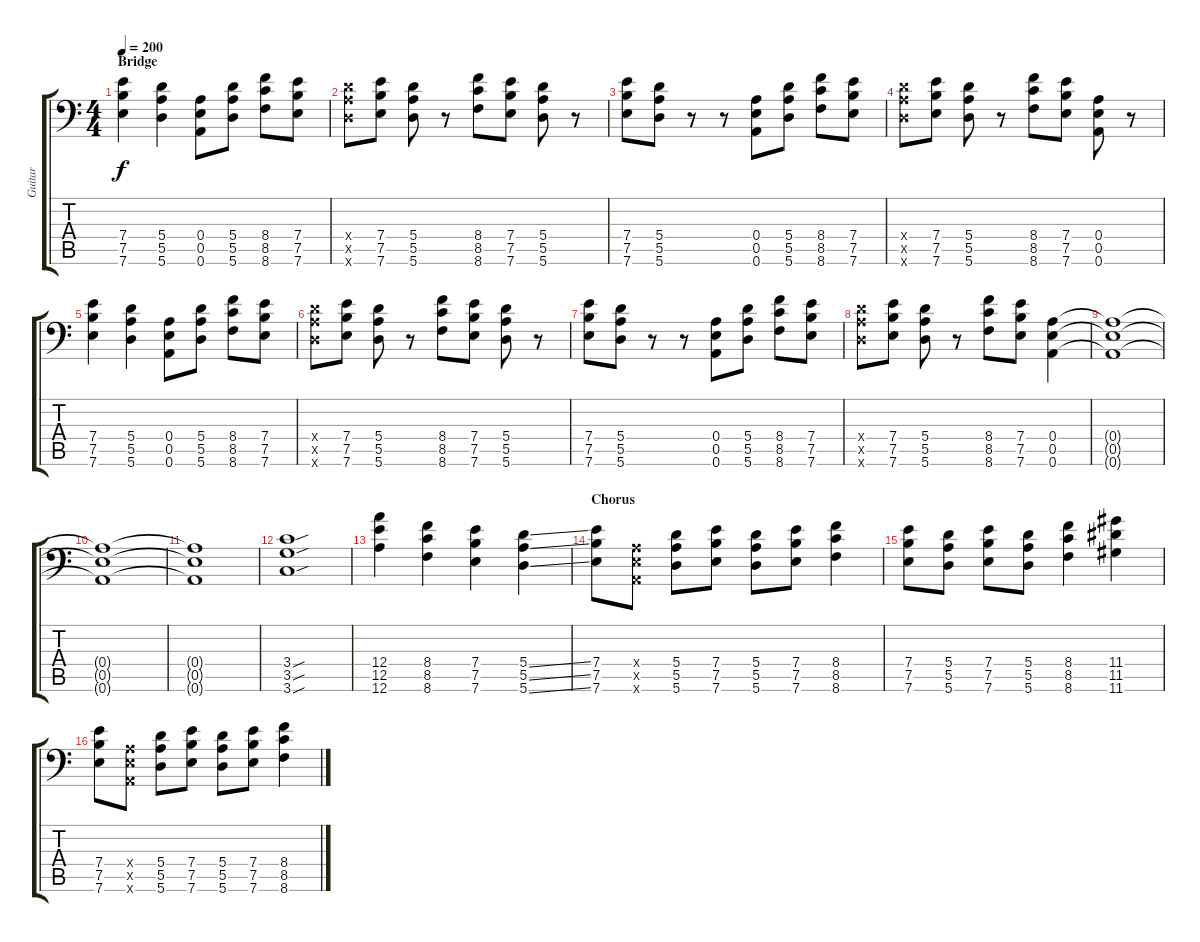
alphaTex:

\track ("Guitar" "Guitar") {instrument distortionguitar}
\staff {score tabs}
\tuning (D4 A3 F3 A2 E2 A1) {hide}
\ts (4 4)
\section ("" "Bridge")
\tempo 200
\clef f4
\ks c
(7.4 7.5 7.6).4{dy f} (5.4 5.5 5.6).4 (0.4 0.5 0.6).8 (5.4 5.5 5.6).8 (8.4 8.5 8.6).8 (7.4 7.5 7.6).8 |
(5.4{x} 5.5{x} 5.6{x}).8 (7.4 7.5 7.6).8 (5.4 5.5 5.6).8 r.8 (8.4 8.5 8.6).8 (7.4 7.5 7.6).8 (5.4 5.5 5.6).8 r.8 |
(7.4 7.5 7.6).8 (5.4 5.5 5.6).8 r.8 r.8 (0.4 0.5 0.6).8 (5.4 5.5 5.6).8 (8.4 8.5 8.6).8 (7.4 7.5 7.6).8 |
(5.4{x} 5.5{x} 5.6{x}).8 (7.4 7.5 7.6).8 (5.4 5.5 5.6).8 r.8 (8.4 8.5 8.6).8 (7.4 7.5 7.6).8 (0.4 0.5 0.6).8 r.8 |
(7.4 7.5 7.6).4 (5.4 5.5 5.6).4 (0.4 0.5 0.6).8 (5.4 5.5 5.6).8 (8.4 8.5 8.6).8 (7.4 7.5 7.6).8 |
(5.4{x} 5.5{x} 5.6{x}).8 (7.4 7.5 7.6).8 (5.4 5.5 5.6).8 r.8 (8.4 8.5 8.6).8 (7.4 7.5 7.6).8 (5.4 5.5 5.6).8 r.8 |
(7.4 7.5 7.6).8 (5.4 5.5 5.6).8 r.8 r.8 (0.4 0.5 0.6).8 (5.4 5.5 5.6).8 (8.4 8.5 8.6).8 (7.4 7.5 7.6).8 |
(5.4{x} 5.5{x} 5.6{x}).8 (7.4 7.5 7.6).8 (5.4 5.5 5.6).8 r.8 (8.4 8.5 8.6).8 (7.4 7.5 7.6).8 (0.4 0.5 0.6).4 |
(0.4{t} 0.5{t} 0.6{t}).1 |
(0.4{t} 0.5{t} 0.6{t}).1 |
(0.4{t} 0.5{t} 0.6{t}).1 |
(3.4{sou} 3.5{sou} 3.6{sou}).1 |
(12.4 12.5 12.6).4 (8.4 8.5 8.6).4 (7.4 7.5 7.6).4 (5.4{ss} 5.5{ss} 5.6{ss}).4 |
\section ("" "Chorus")
(7.4 7.5 7.6).8 (0.4{x} 0.5{x} 0.6{x}).8 (5.4 5.5 5.6).8 (7.4 7.5 7.6).8 (5.4 5.5 5.6).8 (7.4 7.5 7.6).8 (8.4 8.5 8.6).4 |
(7.4 7.5 7.6).8 (5.4 5.5 5.6).8 (7.4 7.5 7.6).8 (5.4 5.5 5.6).8 (8.4 8.5 8.6).4 (11.4 11.5 11.6).4 |
(7.4 7.5 7.6).8 (0.4{x} 0.5{x} 0.6{x}).8 (5.4 5.5 5.6).8 (7.4 7.5 7.6).8 (5.4 5.5 5.6).8 (7.4 7.5 7.6).8 (8.4 8.5 8.6).4
